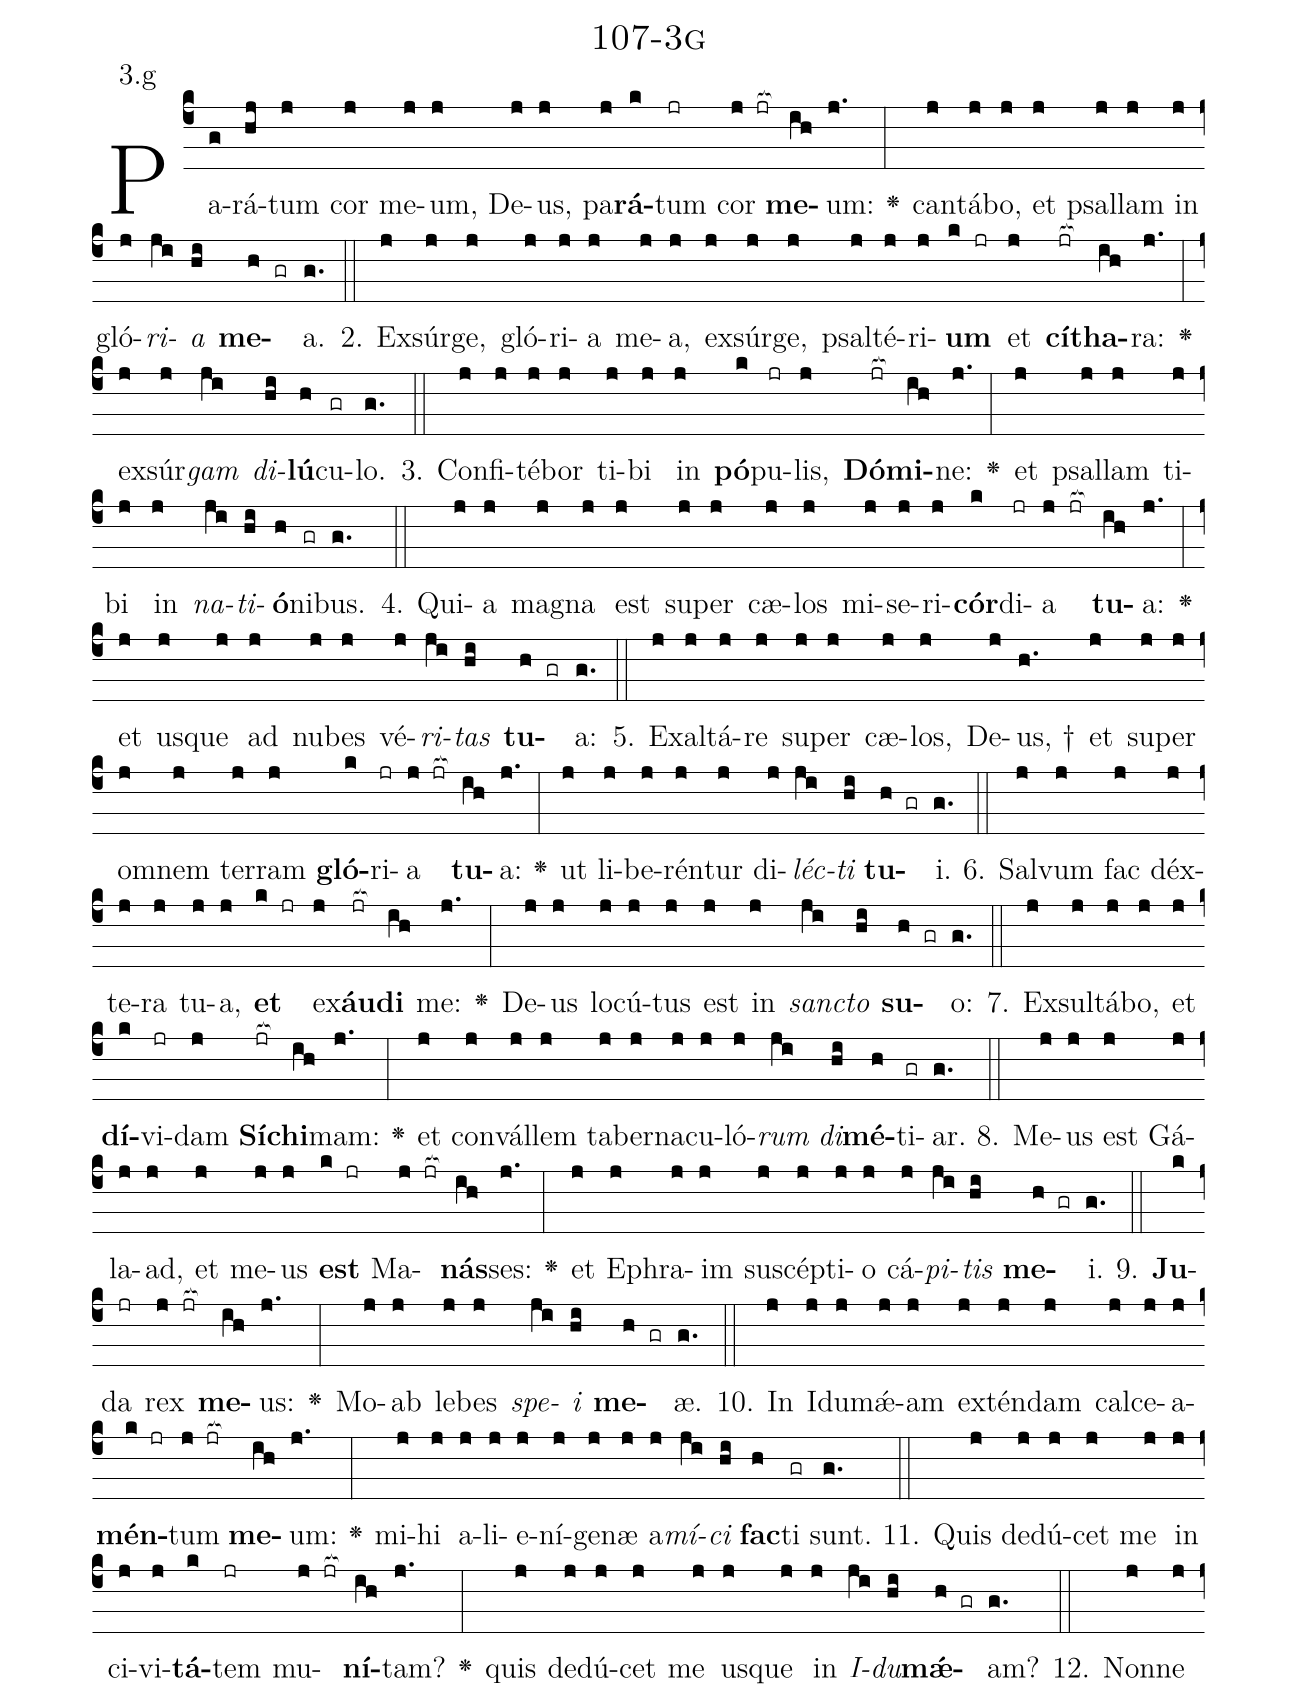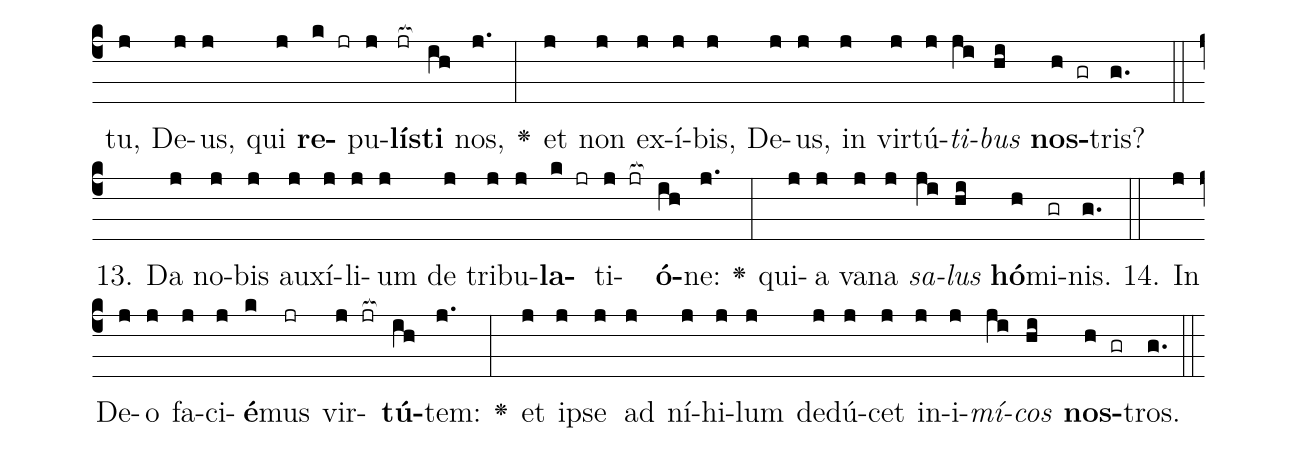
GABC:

name: 107-3g;
annotation: 3.g;
%%
(c4)Pa(g)rá(hj)tum(j) cor(j) me(j)um,(j) De(j)us,(j) pa(j)<b>rá</b>(k)tum(jr) cor(j jr[ocb:1{]) <b>me</b>(ih[ocb:0}])um:(j.) <v>\greheightstar</v>(:) can(j)tá(j)bo,(j) et(j) psal(j)lam(j) in(j) gló(j)<i>ri</i>(ji)<i>a</i>(hi) <b>me</b>(h gr)a.(g.) (::)
2. Ex(j)súr(j)ge,(j) gló(j)ri(j)a(j) me(j)a,(j) ex(j)súr(j)ge,(j) psal(j)té(j)ri(j)<b>um</b>(k jr) et(j) <b>cí</b>(jr[ocb:1{])<b>tha</b>(ih[ocb:0}])ra:(j.) <v>\greheightstar</v>(:) ex(j)súr(j)<i>gam</i>(ji) <i>di</i>(hi)<b>lú</b>(h)cu(gr)lo.(g.) (::)
3. Con(j)fi(j)té(j)bor(j) ti(j)bi(j) in(j) <b>pó</b>(k)pu(jr)lis,(j) <b>Dó</b>(jr[ocb:1{])<b>mi</b>(ih[ocb:0}])ne:(j.) <v>\greheightstar</v>(:) et(j) psal(j)lam(j) ti(j)bi(j) in(j) <i>na</i>(ji)<i>ti</i>(hi)<b>ó</b>(h)ni(gr)bus.(g.) (::)
4. Qui(j)a(j) ma(j)gna(j) est(j) su(j)per(j) cæ(j)los(j) mi(j)se(j)ri(j)<b>cór</b>(k)di(jr)a(j jr[ocb:1{]) <b>tu</b>(ih[ocb:0}])a:(j.) <v>\greheightstar</v>(:) et(j) us(j)que(j) ad(j) nu(j)bes(j) vé(j)<i>ri</i>(ji)<i>tas</i>(hi) <b>tu</b>(h gr)a:(g.) (::)
5. Ex(j)al(j)tá(j)re(j) su(j)per(j) cæ(j)los,(j) De(j)us, †(h.) et(j) su(j)per(j) om(j)nem(j) ter(j)ram(j) <b>gló</b>(k)ri(jr)a(j jr[ocb:1{]) <b>tu</b>(ih[ocb:0}])a:(j.) <v>\greheightstar</v>(:) ut(j) li(j)be(j)rén(j)tur(j) di(j)<i>léc</i>(ji)<i>ti</i>(hi) <b>tu</b>(h gr)i.(g.) (::)
6. Sal(j)vum(j) fac(j) déx(j)te(j)ra(j) tu(j)a,(j) <b>et</b>(k jr) ex(j)<b>áu</b>(jr[ocb:1{])<b>di</b>(ih[ocb:0}]) me:(j.) <v>\greheightstar</v>(:) De(j)us(j) lo(j)cú(j)tus(j) est(j) in(j) <i>sanc</i>(ji)<i>to</i>(hi) <b>su</b>(h gr)o:(g.) (::)
7. Ex(j)sul(j)tá(j)bo,(j) et(j) <b>dí</b>(k)vi(jr)dam(j) <b>Sí</b>(jr[ocb:1{])<b>chi</b>(ih[ocb:0}])mam:(j.) <v>\greheightstar</v>(:) et(j) con(j)vál(j)lem(j) ta(j)ber(j)na(j)cu(j)ló(j)<i>rum</i>(ji) <i>di</i>(hi)<b>mé</b>(h)ti(gr)ar.(g.) (::)
8. Me(j)us(j) est(j) Gá(j)la(j)ad,(j) et(j) me(j)us(j) <b>est</b>(k jr) Ma(j jr[ocb:1{])<b>nás</b>(ih[ocb:0}])ses:(j.) <v>\greheightstar</v>(:) et(j) E(j)phra(j)im(j) su(j)scép(j)ti(j)o(j) cá(j)<i>pi</i>(ji)<i>tis</i>(hi) <b>me</b>(h gr)i.(g.) (::)
9. <b>Ju</b>(k)da(jr) rex(j jr[ocb:1{]) <b>me</b>(ih[ocb:0}])us:(j.) <v>\greheightstar</v>(:) Mo(j)ab(j) le(j)bes(j) <i>spe</i>(ji)<i>i</i>(hi) <b>me</b>(h gr)æ.(g.) (::)
10. In(j) I(j)du(j)mǽ(j)am(j) ex(j)tén(j)dam(j) cal(j)ce(j)a(j)<b>mén</b>(k jr)tum(j jr[ocb:1{]) <b>me</b>(ih[ocb:0}])um:(j.) <v>\greheightstar</v>(:) mi(j)hi(j) a(j)li(j)e(j)ní(j)ge(j)næ(j) a(j)<i>mí</i>(ji)<i>ci</i>(hi) <b>fac</b>(h)ti(gr) sunt.(g.) (::)
11. Quis(j) de(j)dú(j)cet(j) me(j) in(j) ci(j)vi(j)<b>tá</b>(k)tem(jr) mu(j jr[ocb:1{])<b>ní</b>(ih[ocb:0}])tam?(j.) <v>\greheightstar</v>(:) quis(j) de(j)dú(j)cet(j) me(j) us(j)que(j) in(j) <i>I</i>(ji)<i>du</i>(hi)<b>mǽ</b>(h gr)am?(g.) (::)
12. Non(j)ne(j) tu,(j) De(j)us,(j) qui(j) <b>re</b>(k jr)pu(j)<b>lís</b>(jr[ocb:1{])<b>ti</b>(ih[ocb:0}]) nos,(j.) <v>\greheightstar</v>(:) et(j) non(j) ex(j)í(j)bis,(j) De(j)us,(j) in(j) vir(j)tú(j)<i>ti</i>(ji)<i>bus</i>(hi) <b>nos</b>(h gr)tris?(g.) (::)
13. Da(j) no(j)bis(j) au(j)xí(j)li(j)um(j) de(j) tri(j)bu(j)<b>la</b>(k jr)ti(j jr[ocb:1{])<b>ó</b>(ih[ocb:0}])ne:(j.) <v>\greheightstar</v>(:) qui(j)a(j) va(j)na(j) <i>sa</i>(ji)<i>lus</i>(hi) <b>hó</b>(h)mi(gr)nis.(g.) (::)
14. In(j) De(j)o(j) fa(j)ci(j)<b>é</b>(k)mus(jr) vir(j jr[ocb:1{])<b>tú</b>(ih[ocb:0}])tem:(j.) <v>\greheightstar</v>(:) et(j) ip(j)se(j) ad(j) ní(j)hi(j)lum(j) de(j)dú(j)cet(j) in(j)i(j)<i>mí</i>(ji)<i>cos</i>(hi) <b>nos</b>(h gr)tros.(g.) (::)
